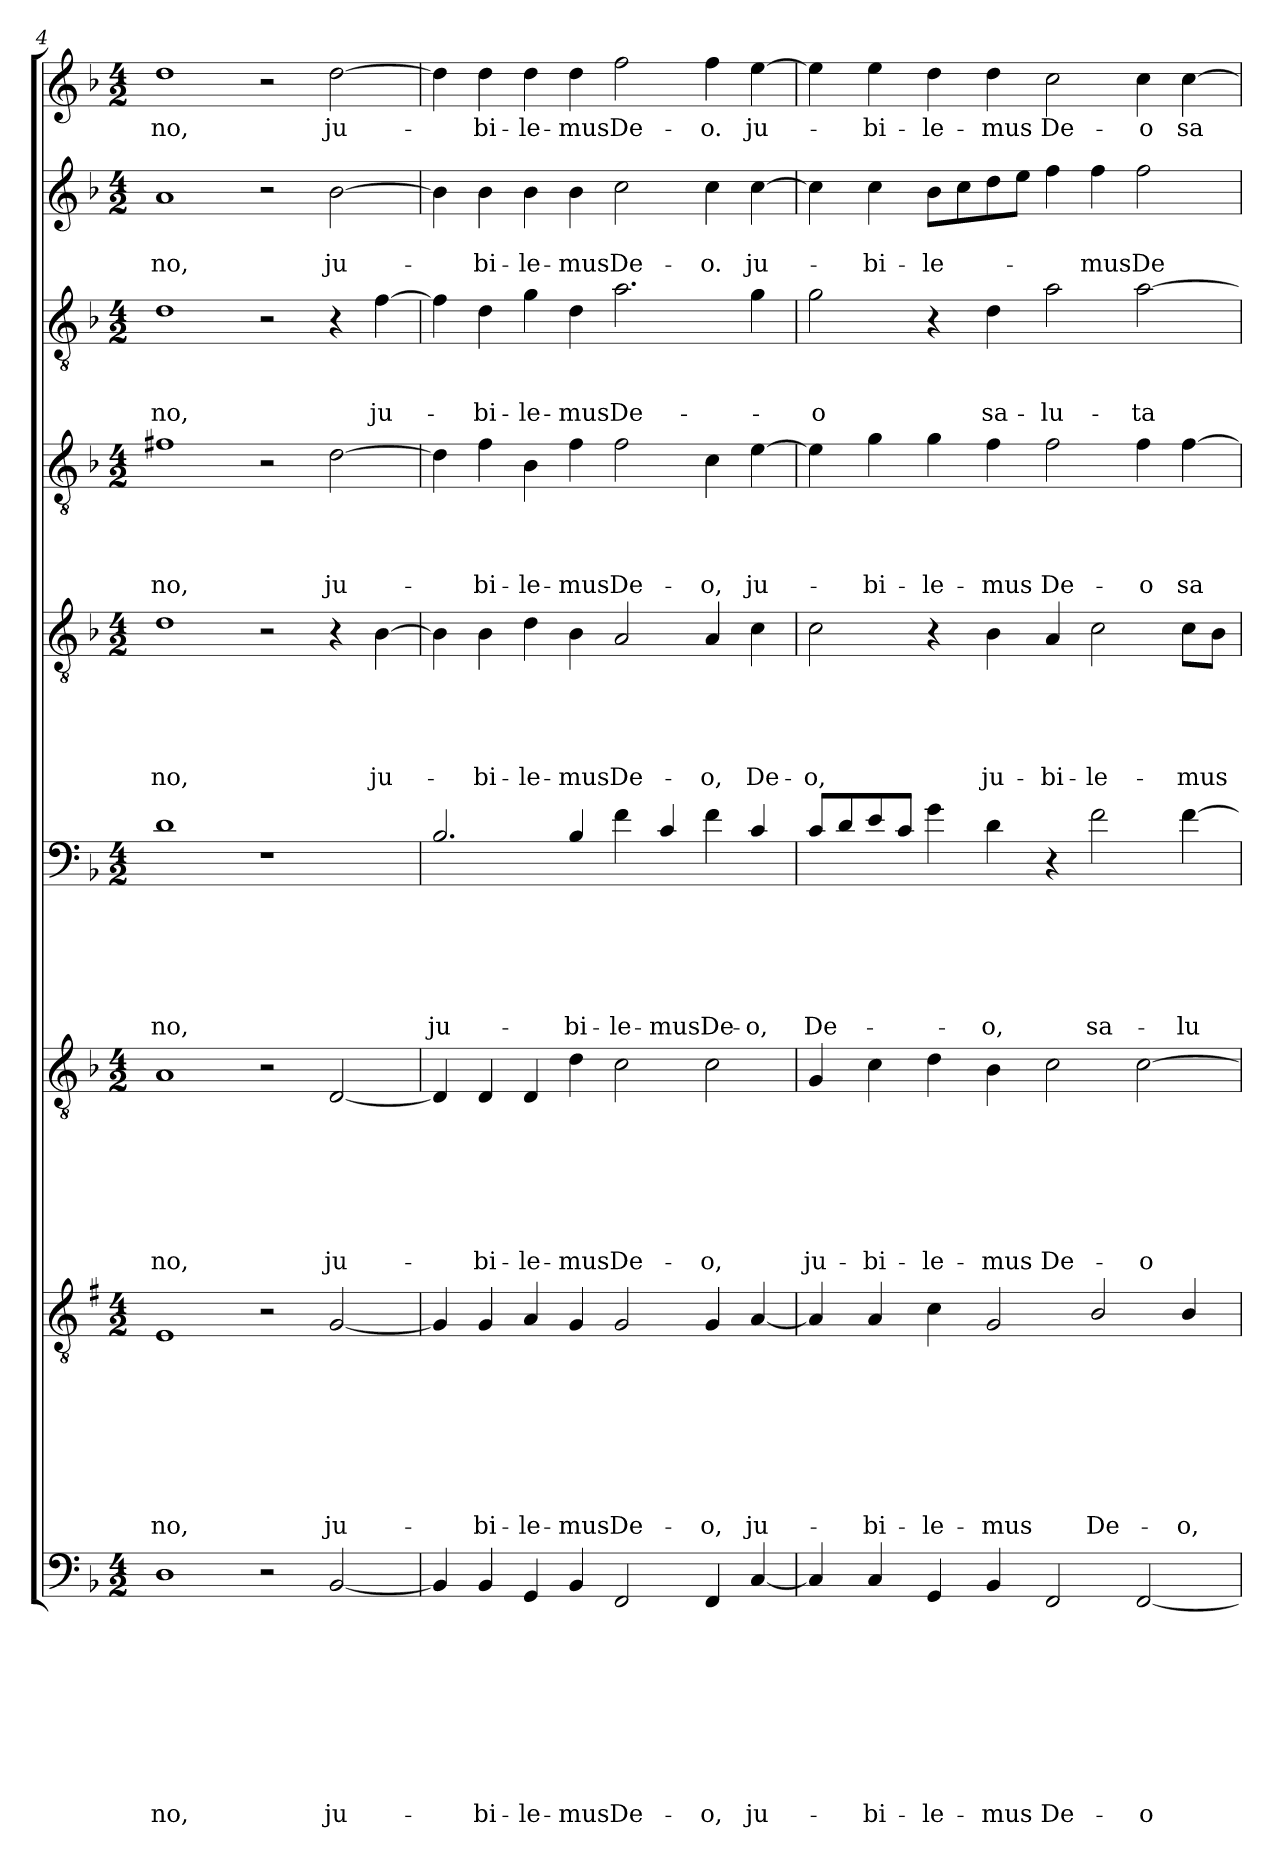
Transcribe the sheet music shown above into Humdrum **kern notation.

**kern	**text	**text	**text	**text	**text	**text	**text	**text	**text	**kern	**text	**text	**text	**text	**text	**text	**text	**text	**kern	**text	**text	**text	**text	**text	**text	**text	**kern	**text	**text	**text	**text	**text	**text	**kern	**text	**text	**text	**text	**text	**kern	**text	**text	**text	**text	**kern	**text	**text	**text	**kern	**text	**text	**kern	**text
*part9	*part9	*part9	*part9	*part9	*part9	*part9	*part9	*part9	*part9	*part8	*part8	*part8	*part8	*part8	*part8	*part8	*part8	*part8	*part7	*part7	*part7	*part7	*part7	*part7	*part7	*part7	*part6	*part6	*part6	*part6	*part6	*part6	*part6	*part5	*part5	*part5	*part5	*part5	*part5	*part4	*part4	*part4	*part4	*part4	*part3	*part3	*part3	*part3	*part2	*part2	*part2	*part1	*part1
*staff9	*staff9	*staff9	*staff9	*staff9	*staff9	*staff9	*staff9	*staff9	*staff9	*staff8	*staff8	*staff8	*staff8	*staff8	*staff8	*staff8	*staff8	*staff8	*staff7	*staff7	*staff7	*staff7	*staff7	*staff7	*staff7	*staff7	*staff6	*staff6	*staff6	*staff6	*staff6	*staff6	*staff6	*staff5	*staff5	*staff5	*staff5	*staff5	*staff5	*staff4	*staff4	*staff4	*staff4	*staff4	*staff3	*staff3	*staff3	*staff3	*staff2	*staff2	*staff2	*staff1	*staff1
*clefF4	*	*	*	*	*	*	*	*	*	*clefGv2	*	*	*	*	*	*	*	*	*clefGv2	*	*	*	*	*	*	*	*clefF4	*	*	*	*	*	*	*clefGv2	*	*	*	*	*	*clefGv2	*	*	*	*	*clefGv2	*	*	*	*clefG2	*	*	*clefG2	*
*	*	*	*	*	*	*	*	*	*	*ITrd1c2	*	*	*	*	*	*	*	*	*	*	*	*	*	*	*	*	*ITrd8c14	*	*	*	*	*	*	*	*	*	*	*	*	*	*	*	*	*	*	*	*	*	*	*	*	*	*
*k[b-]	*	*	*	*	*	*	*	*	*	*k[b-]	*	*	*	*	*	*	*	*	*k[b-]	*	*	*	*	*	*	*	*k[b-]	*	*	*	*	*	*	*k[b-]	*	*	*	*	*	*k[b-]	*	*	*	*	*k[b-]	*	*	*	*k[b-]	*	*	*k[b-]	*
*F:	*	*	*	*	*	*	*	*	*	*F:	*	*	*	*	*	*	*	*	*F:	*	*	*	*	*	*	*	*F:	*	*	*	*	*	*	*F:	*	*	*	*	*	*F:	*	*	*	*	*F:	*	*	*	*F:	*	*	*F:	*
*M4/2	*	*	*	*	*	*	*	*	*	*M4/2	*	*	*	*	*	*	*	*	*M4/2	*	*	*	*	*	*	*	*M4/2	*	*	*	*	*	*	*M4/2	*	*	*	*	*	*M4/2	*	*	*	*	*M4/2	*	*	*	*M4/2	*	*	*M4/2	*
=4	=4	=4	=4	=4	=4	=4	=4	=4	=4	=4	=4	=4	=4	=4	=4	=4	=4	=4	=4	=4	=4	=4	=4	=4	=4	=4	=4	=4	=4	=4	=4	=4	=4	=4	=4	=4	=4	=4	=4	=4	=4	=4	=4	=4	=4	=4	=4	=4	=4	=4	=4	=4	=4
!	!	!	!	!	!	!	!	!	!LO:LY:b	!	!	!	!	!	!	!	!	!LO:LY:b	!	!	!	!	!	!	!	!LO:LY:b	!	!	!	!	!	!	!LO:LY:b	!	!	!	!	!	!LO:LY:b	!	!	!	!	!LO:LY:b	!	!	!	!LO:LY:b	!	!	!LO:LY:b	!	!LO:LY:b
1D	.	.	.	.	.	.	.	.	-no,	1D	.	.	.	.	.	.	.	-no,	1A	.	.	.	.	.	.	-no,	1D	.	.	.	.	.	-no,	1d	.	.	.	.	-no,	1f#X	.	.	.	-no,	1d	.	.	-no,	1a	.	-no,	1dd	-no,
2r	.	.	.	.	.	.	.	.	.	2r	.	.	.	.	.	.	.	.	2r	.	.	.	.	.	.	.	1r	.	.	.	.	.	.	2r	.	.	.	.	.	2r	.	.	.	.	2r	.	.	.	2r	.	.	2r	.
!	!	!	!	!	!	!	!	!	!LO:LY:b	!	!	!	!	!	!	!	!	!LO:LY:b	!	!	!	!	!	!	!	!LO:LY:b	!	!	!	!	!	!	!	!	!	!	!	!	!	!	!	!	!	!LO:LY:b	!	!	!	!	!	!	!LO:LY:b	!	!LO:LY:b
[2BB-/	.	.	.	.	.	.	.	.	ju-	[2F/	.	.	.	.	.	.	.	ju-	[2D/	.	.	.	.	.	.	ju-	.	.	.	.	.	.	.	4r	.	.	.	.	.	[2d\	.	.	.	ju-	4r	.	.	.	[2b-\	.	ju-	[2dd\	ju-
!	!	!	!	!	!	!	!	!	!	!	!	!	!	!	!	!	!	!	!	!	!	!	!	!	!	!	!	!	!	!	!	!	!	!	!	!	!	!	!LO:LY:b	!	!	!	!	!	!	!	!	!LO:LY:b	!	!	!	!	!
.	.	.	.	.	.	.	.	.	.	.	.	.	.	.	.	.	.	.	.	.	.	.	.	.	.	.	.	.	.	.	.	.	.	[4B-\	.	.	.	.	ju-	.	.	.	.	.	[4f\	.	.	ju-	.	.	.	.	.
=5	=5	=5	=5	=5	=5	=5	=5	=5	=5	=5	=5	=5	=5	=5	=5	=5	=5	=5	=5	=5	=5	=5	=5	=5	=5	=5	=5	=5	=5	=5	=5	=5	=5	=5	=5	=5	=5	=5	=5	=5	=5	=5	=5	=5	=5	=5	=5	=5	=5	=5	=5	=5	=5
!	!	!	!	!	!	!	!	!	!	!	!	!	!	!	!	!	!	!	!	!	!	!	!	!	!	!	!	!	!	!	!	!	!LO:LY:b	!	!	!	!	!	!	!	!	!	!	!	!	!	!	!	!	!	!	!	!
4BB-/]	.	.	.	.	.	.	.	.	.	4F/]	.	.	.	.	.	.	.	.	4D/]	.	.	.	.	.	.	.	2.BB-/	.	.	.	.	.	ju-	4B-\]	.	.	.	.	.	4d\]	.	.	.	.	4f\]	.	.	.	4b-\]	.	.	4dd\]	.
!	!	!	!	!	!	!	!	!	!LO:LY:b	!	!	!	!	!	!	!	!	!LO:LY:b	!	!	!	!	!	!	!	!LO:LY:b	!	!	!	!	!	!	!	!	!	!	!	!	!LO:LY:b	!	!	!	!	!LO:LY:b	!	!	!	!LO:LY:b	!	!	!LO:LY:b	!	!LO:LY:b
4BB-/	.	.	.	.	.	.	.	.	-bi-	4F/	.	.	.	.	.	.	.	-bi-	4D/	.	.	.	.	.	.	-bi-	.	.	.	.	.	.	.	4B-\	.	.	.	.	-bi-	4f\	.	.	.	-bi-	4d\	.	.	-bi-	4b-\	.	-bi-	4dd\	-bi-
!	!	!	!	!	!	!	!	!	!LO:LY:b	!	!	!	!	!	!	!	!	!LO:LY:b	!	!	!	!	!	!	!	!LO:LY:b	!	!	!	!	!	!	!	!	!	!	!	!	!LO:LY:b	!	!	!	!	!LO:LY:b	!	!	!	!LO:LY:b	!	!	!LO:LY:b	!	!LO:LY:b
4GG/	.	.	.	.	.	.	.	.	-le-	4G/	.	.	.	.	.	.	.	-le-	4D/	.	.	.	.	.	.	-le-	.	.	.	.	.	.	.	4d\	.	.	.	.	-le-	4B-\	.	.	.	-le-	4g\	.	.	-le-	4b-\	.	-le-	4dd\	-le-
!	!	!	!	!	!	!	!	!	!LO:LY:b	!	!	!	!	!	!	!	!	!LO:LY:b	!	!	!	!	!	!	!	!LO:LY:b	!	!	!	!	!	!	!LO:LY:b	!	!	!	!	!	!LO:LY:b	!	!	!	!	!LO:LY:b	!	!	!	!LO:LY:b	!	!	!LO:LY:b	!	!LO:LY:b
4BB-/	.	.	.	.	.	.	.	.	-mus	4F/	.	.	.	.	.	.	.	-mus	4d\	.	.	.	.	.	.	-mus	4BB-/	.	.	.	.	.	-bi-	4B-\	.	.	.	.	-mus	4f\	.	.	.	-mus	4d\	.	.	-mus	4b-\	.	-mus	4dd\	-mus
!	!	!	!	!	!	!	!	!	!LO:LY:b	!	!	!	!	!	!	!	!	!LO:LY:b	!	!	!	!	!	!	!	!LO:LY:b	!	!	!	!	!	!	!LO:LY:b	!	!	!	!	!	!LO:LY:b	!	!	!	!	!LO:LY:b	!	!	!	!LO:LY:b	!	!	!LO:LY:b	!	!LO:LY:b
2FF/	.	.	.	.	.	.	.	.	De-	2F/	.	.	.	.	.	.	.	De-	2c\	.	.	.	.	.	.	De-	4F\	.	.	.	.	.	-le-	2A/	.	.	.	.	De-	2f\	.	.	.	De-	2.a\	.	.	De-	2cc\	.	De-	2ff\	De-
!	!	!	!	!	!	!	!	!	!	!	!	!	!	!	!	!	!	!	!	!	!	!	!	!	!	!	!	!	!	!	!	!	!LO:LY:b	!	!	!	!	!	!	!	!	!	!	!	!	!	!	!	!	!	!	!	!
.	.	.	.	.	.	.	.	.	.	.	.	.	.	.	.	.	.	.	.	.	.	.	.	.	.	.	4C/	.	.	.	.	.	-mus	.	.	.	.	.	.	.	.	.	.	.	.	.	.	.	.	.	.	.	.
!	!	!	!	!	!	!	!	!	!LO:LY:b	!	!	!	!	!	!	!	!	!LO:LY:b	!	!	!	!	!	!	!	!LO:LY:b	!	!	!	!	!	!	!LO:LY:b	!	!	!	!	!	!LO:LY:b	!	!	!	!	!LO:LY:b	!	!	!	!	!	!	!LO:LY:b	!	!LO:LY:b
4FF/	.	.	.	.	.	.	.	.	-o,	4F/	.	.	.	.	.	.	.	-o,	2c\	.	.	.	.	.	.	-o,	4F\	.	.	.	.	.	De-	4A/	.	.	.	.	-o,	4c\	.	.	.	-o,	.	.	.	.	4cc\	.	-o.	4ff\	-o.
!	!	!	!	!	!	!	!	!	!LO:LY:b	!	!	!	!	!	!	!	!	!LO:LY:b	!	!	!	!	!	!	!	!	!	!	!	!	!	!	!LO:LY:b	!	!	!	!	!	!LO:LY:b	!	!	!	!	!LO:LY:b	!	!	!	!	!	!	!LO:LY:b	!	!LO:LY:b
[4C/	.	.	.	.	.	.	.	.	ju-	[4G/	.	.	.	.	.	.	.	ju-	.	.	.	.	.	.	.	.	4C/	.	.	.	.	.	-o,	4c\	.	.	.	.	De-	[4e\	.	.	.	ju-	4g\	.	.	.	[4cc\	.	ju-	[4ee\	ju-
!!LO:LB:g=z
=6	=6	=6	=6	=6	=6	=6	=6	=6	=6	=6	=6	=6	=6	=6	=6	=6	=6	=6	=6	=6	=6	=6	=6	=6	=6	=6	=6	=6	=6	=6	=6	=6	=6	=6	=6	=6	=6	=6	=6	=6	=6	=6	=6	=6	=6	=6	=6	=6	=6	=6	=6	=6	=6
!	!	!	!	!	!	!	!	!	!	!	!	!	!	!	!	!	!	!	!	!	!	!	!	!	!	!LO:LY:b	!	!	!	!	!	!	!LO:LY:b	!	!	!	!	!	!LO:LY:b	!	!	!	!	!	!	!	!	!LO:LY:b	!	!	!	!	!
4C/]	.	.	.	.	.	.	.	.	.	4G/]	.	.	.	.	.	.	.	.	4G/	.	.	.	.	.	.	ju-	8C/L	.	.	.	.	.	De-	2c\	.	.	.	.	-o,	4e\]	.	.	.	.	2g\	.	.	-o	4cc\]	.	.	4ee\]	.
.	.	.	.	.	.	.	.	.	.	.	.	.	.	.	.	.	.	.	.	.	.	.	.	.	.	.	8D/	.	.	.	.	.	.	.	.	.	.	.	.	.	.	.	.	.	.	.	.	.	.	.	.	.	.
!	!	!	!	!	!	!	!	!	!LO:LY:b	!	!	!	!	!	!	!	!	!LO:LY:b	!	!	!	!	!	!	!	!LO:LY:b	!	!	!	!	!	!	!	!	!	!	!	!	!	!	!	!	!	!LO:LY:b	!	!	!	!	!	!	!LO:LY:b	!	!LO:LY:b
4C/	.	.	.	.	.	.	.	.	-bi-	4G/	.	.	.	.	.	.	.	-bi-	4c\	.	.	.	.	.	.	-bi-	8E/	.	.	.	.	.	.	.	.	.	.	.	.	4g\	.	.	.	-bi-	.	.	.	.	4cc\	.	-bi-	4ee\	-bi-
.	.	.	.	.	.	.	.	.	.	.	.	.	.	.	.	.	.	.	.	.	.	.	.	.	.	.	8C/J	.	.	.	.	.	.	.	.	.	.	.	.	.	.	.	.	.	.	.	.	.	.	.	.	.	.
!	!	!	!	!	!	!	!	!	!LO:LY:b	!	!	!	!	!	!	!	!	!LO:LY:b	!	!	!	!	!	!	!	!LO:LY:b	!	!	!	!	!	!	!	!	!	!	!	!	!	!	!	!	!	!LO:LY:b	!	!	!	!	!	!	!LO:LY:b	!	!LO:LY:b
4GG/	.	.	.	.	.	.	.	.	-le-	4B-\	.	.	.	.	.	.	.	-le-	4d\	.	.	.	.	.	.	-le-	4G\	.	.	.	.	.	.	4r	.	.	.	.	.	4g\	.	.	.	-le-	4r	.	.	.	8b-\L	.	-le-	4dd\	-le-
.	.	.	.	.	.	.	.	.	.	.	.	.	.	.	.	.	.	.	.	.	.	.	.	.	.	.	.	.	.	.	.	.	.	.	.	.	.	.	.	.	.	.	.	.	.	.	.	.	8cc\	.	.	.	.
!	!	!	!	!	!	!	!	!	!LO:LY:b	!	!	!	!	!	!	!	!	!LO:LY:b	!	!	!	!	!	!	!	!LO:LY:b	!	!	!	!	!	!	!LO:LY:b	!	!	!	!	!	!LO:LY:b	!	!	!	!	!LO:LY:b	!	!	!	!LO:LY:b	!	!	!	!	!LO:LY:b
4BB-/	.	.	.	.	.	.	.	.	-mus	2F/	.	.	.	.	.	.	.	-mus	4B-\	.	.	.	.	.	.	-mus	4D\	.	.	.	.	.	-o,	4B-\	.	.	.	.	ju-	4f\	.	.	.	-mus	4d\	.	.	sa-	8dd\	.	.	4dd\	-mus
.	.	.	.	.	.	.	.	.	.	.	.	.	.	.	.	.	.	.	.	.	.	.	.	.	.	.	.	.	.	.	.	.	.	.	.	.	.	.	.	.	.	.	.	.	.	.	.	.	8ee\J	.	.	.	.
!	!	!	!	!	!	!	!	!	!LO:LY:b	!	!	!	!	!	!	!	!	!	!	!	!	!	!	!	!	!LO:LY:b	!	!	!	!	!	!	!	!	!	!	!	!	!LO:LY:b	!	!	!	!	!LO:LY:b	!	!	!	!LO:LY:b	!	!	!	!	!LO:LY:b
2FF/	.	.	.	.	.	.	.	.	De-	.	.	.	.	.	.	.	.	.	2c\	.	.	.	.	.	.	De-	4r	.	.	.	.	.	.	4A/	.	.	.	.	-bi-	2f\	.	.	.	De-	2a\	.	.	-lu-	4ff\	.	.	2cc\	De-
!	!	!	!	!	!	!	!	!	!	!	!	!	!	!	!	!	!	!LO:LY:b	!	!	!	!	!	!	!	!	!	!	!	!	!	!	!LO:LY:b	!	!	!	!	!	!LO:LY:b	!	!	!	!	!	!	!	!	!	!	!	!LO:LY:b	!	!
.	.	.	.	.	.	.	.	.	.	2A/	.	.	.	.	.	.	.	De-	.	.	.	.	.	.	.	.	2F\	.	.	.	.	.	sa-	2c\	.	.	.	.	-le-	.	.	.	.	.	.	.	.	.	4ff\	.	-mus	.	.
!	!	!	!	!	!	!	!	!	!LO:LY:b	!	!	!	!	!	!	!	!	!	!	!	!	!	!	!	!	!LO:LY:b	!	!	!	!	!	!	!	!	!	!	!	!	!	!	!	!	!	!LO:LY:b	!	!	!	!LO:LY:b	!	!	!LO:LY:b	!	!LO:LY:b
[2FF/	.	.	.	.	.	.	.	.	-o	.	.	.	.	.	.	.	.	.	[2c\	.	.	.	.	.	.	-o	.	.	.	.	.	.	.	.	.	.	.	.	.	4f\	.	.	.	-o	[2a\	.	.	-ta-	2ff\	.	De-	4cc\	-o
!	!	!	!	!	!	!	!	!	!	!	!	!	!	!	!	!	!	!LO:LY:b	!	!	!	!	!	!	!	!	!	!	!	!	!	!	!LO:LY:b	!	!	!	!	!	!LO:LY:b	!	!	!	!	!LO:LY:b	!	!	!	!	!	!	!	!	!LO:LY:b
.	.	.	.	.	.	.	.	.	.	4A/	.	.	.	.	.	.	.	-o,	.	.	.	.	.	.	.	.	[4F\	.	.	.	.	.	-lu-	8c\L	.	.	.	.	-mus	[4f\	.	.	.	sa-	.	.	.	.	.	.	.	[4cc\	sa-
.	.	.	.	.	.	.	.	.	.	.	.	.	.	.	.	.	.	.	.	.	.	.	.	.	.	.	.	.	.	.	.	.	.	8B-\J	.	.	.	.	.	.	.	.	.	.	.	.	.	.	.	.	.	.	.
=	=	=	=	=	=	=	=	=	=	=	=	=	=	=	=	=	=	=	=	=	=	=	=	=	=	=	=	=	=	=	=	=	=	=	=	=	=	=	=	=	=	=	=	=	=	=	=	=	=	=	=	=	=
*-	*-	*-	*-	*-	*-	*-	*-	*-	*-	*-	*-	*-	*-	*-	*-	*-	*-	*-	*-	*-	*-	*-	*-	*-	*-	*-	*-	*-	*-	*-	*-	*-	*-	*-	*-	*-	*-	*-	*-	*-	*-	*-	*-	*-	*-	*-	*-	*-	*-	*-	*-	*-	*-
